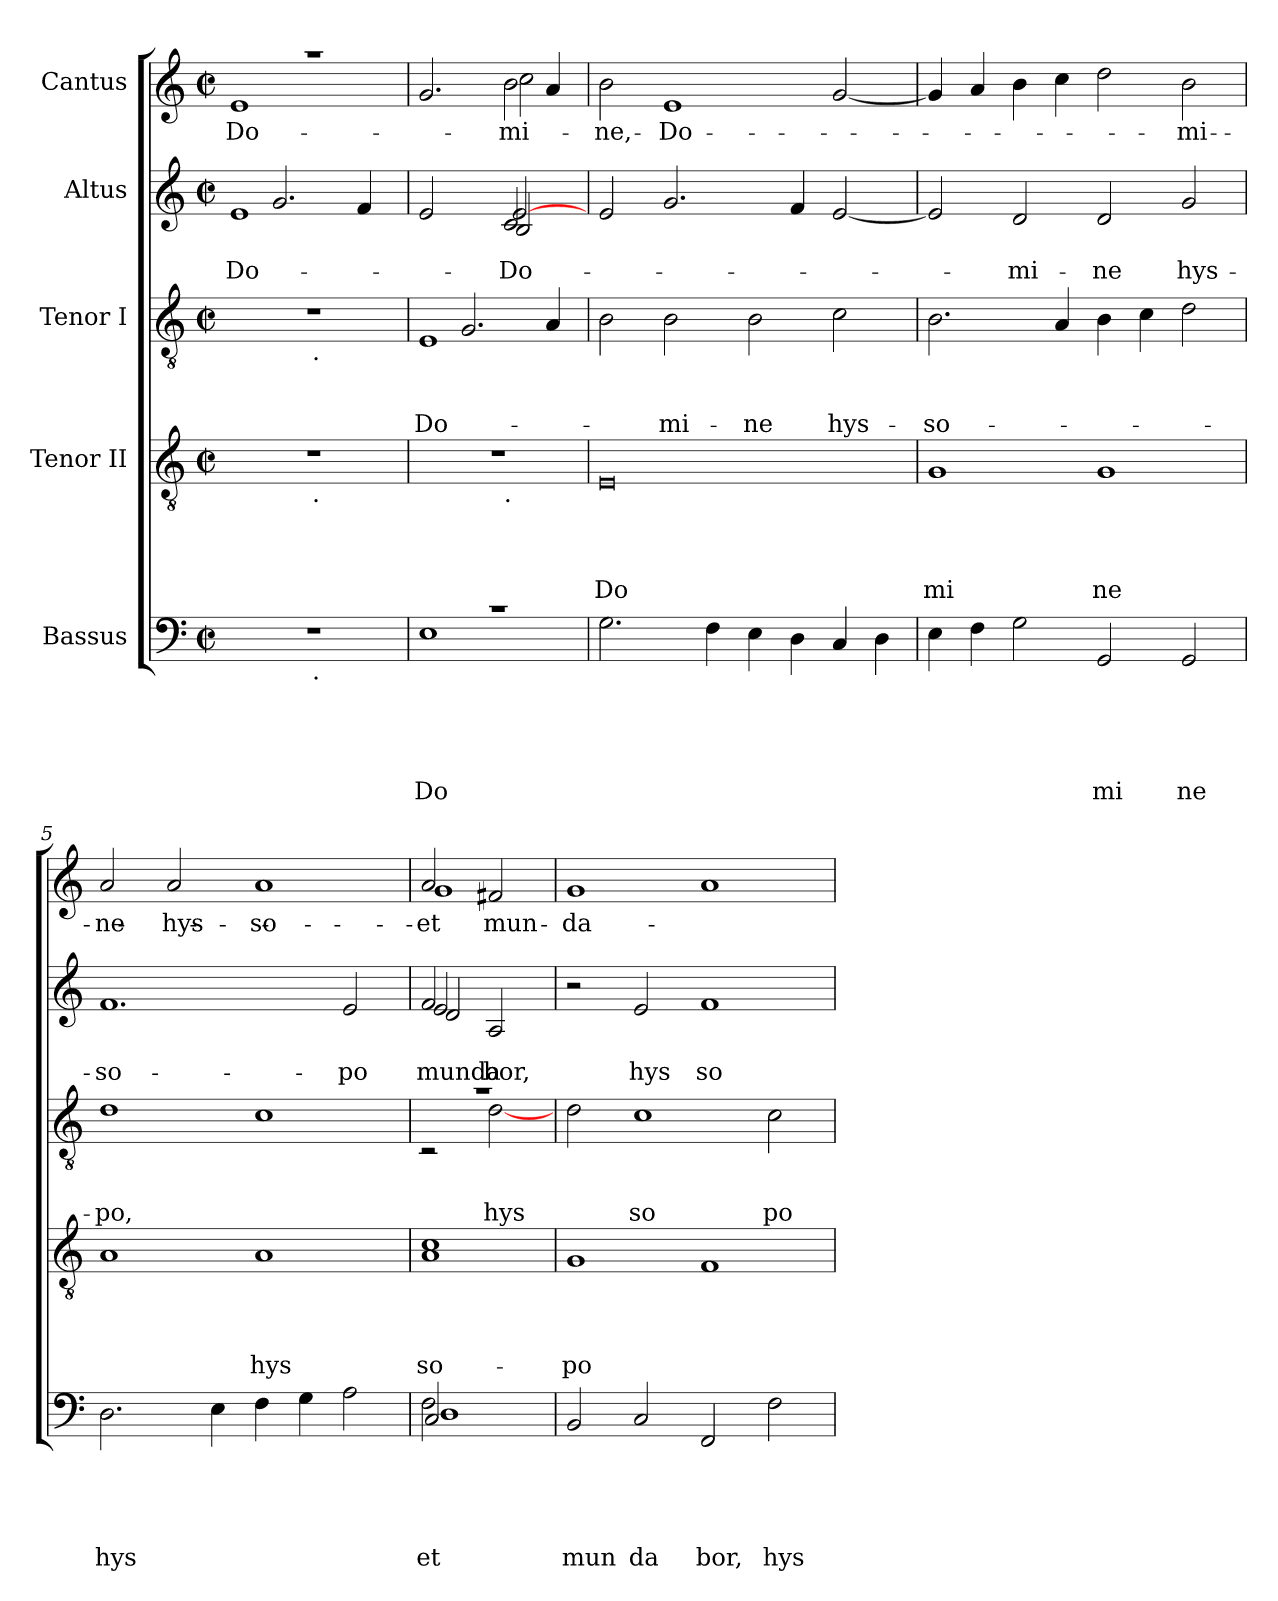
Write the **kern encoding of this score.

**kern	**text	**text	**text	**text	**text	**kern	**text	**text	**text	**text	**kern	**text	**text	**text	**kern	**text	**text	**kern	**text
*part5	*part5	*part5	*part5	*part5	*part5	*part4	*part4	*part4	*part4	*part4	*part3	*part3	*part3	*part3	*part2	*part2	*part2	*part1	*part1
*staff5	*staff5	*staff5	*staff5	*staff5	*staff5	*staff4	*staff4	*staff4	*staff4	*staff4	*staff3	*staff3	*staff3	*staff3	*staff2	*staff2	*staff2	*staff1	*staff1
*I"Bassus	*	*	*	*	*	*I"Tenor II	*	*	*	*	*I"Tenor I	*	*	*	*I"Altus	*	*	*I"Cantus	*
*clefF4	*	*	*	*	*	*clefGv2	*	*	*	*	*clefGv2	*	*	*	*clefG2	*	*	*clefG2	*
*k[]	*	*	*	*	*	*k[]	*	*	*	*	*k[]	*	*	*	*k[]	*	*	*k[]	*
*C:	*	*	*	*	*	*C:	*	*	*	*	*C:	*	*	*	*C:	*	*	*C:	*
*M2/2	*	*	*	*	*	*M2/2	*	*	*	*	*M2/2	*	*	*	*M2/2	*	*	*M2/2	*
*met(c|)	*	*	*	*	*	*met(c|)	*	*	*	*	*met(c|)	*	*	*	*met(c|)	*	*	*met(c|)	*
=1	=1	=1	=1	=1	=1	=1	=1	=1	=1	=1	=1	=1	=1	=1	=1	=1	=1	=1	=1
!	!	!	!	!	!	!	!	!	!	!	!	!	!	!	!	!	!LO:LY:b	!	!LO:LY:b
*^	*	*	*	*	*	*^	*	*	*	*	*^	*	*	*	*^	*	*	*^	*
*	*	*	*	*	*	*	*	*	*	*	*	*	*	*	*	*	*	*	*^	*	*	*	*	*
1r	4...ryy	.	.	.	.	.	1r	4...ryy	.	.	.	.	1r	4...ryy	.	.	.	1e	4ryy	2.ryy	.	Do-	1raa	1e	Do-
.	.	.	.	.	.	.	.	.	.	.	.	.	.	.	.	.	.	.	2.g/	.	.	.	.	.	.
!	!	!	!	!	!	!	!	!	!	!	!	!	!	!LO:TX:b:t=.	!	!	!	!	!	!	!	!	!	!	!
!	!	!	!	!	!	!	!	!LO:TX:b:t=.	!	!	!	!	!	!	!	!	!	!	!	!	!	!	!	!	!
!	!LO:TX:b:t=.	!	!	!	!	!	!	!	!	!	!	!	!	!	!	!	!	!	!	!	!	!	!	!	!
.	2ryy	.	.	.	.	.	.	2ryy	.	.	.	.	.	2ryy	.	.	.	.	.	.	.	.	.	.	.
.	.	.	.	.	.	.	.	.	.	.	.	.	.	.	.	.	.	.	.	4f/	.	.	.	.	.
.	32ryy	.	.	.	.	.	.	32ryy	.	.	.	.	.	32ryy	.	.	.	.	.	.	.	.	.	.	.
=2	=2	=2	=2	=2	=2	=2	=2	=2	=2	=2	=2	=2	=2	=2	=2	=2	=2	=2	=2	=2	=2	=2	=2	=2	=2
!	!	!	!	!	!	!LO:LY:b	!	!	!	!	!	!	!	!	!	!	!LO:LY:b	!	!	!	!	!	!	!	!
*	*	*	*	*	*	*	*	*	*	*	*	*	*	*^	*	*	*	*	*	*	*	*	*	*^	*
1rc	1E	.	.	.	.	Do	1r	2ryy	.	.	.	.	1E	4ryy	2.ryy	.	.	Do-	2e/	2ryy	2ryy	.	.	2.g/	2ryy	2ryy	.
.	.	.	.	.	.	.	.	.	.	.	.	.	.	2.G/	.	.	.	.	.	.	.	.	.	.	.	.	.
!	!	!	!	!	!	!	!	!LO:TX:b:t=.	!	!	!	!	!	!	!	!	!	!	!	!	!	!	!	!	!	!	!
!	!	!	!	!	!	!	!	!	!	!	!	!	!	!	!	!	!	!	!	!	!	!	!LO:LY:b	!	!	!	!
!	!	!	!	!	!	!	!	!	!	!	!	!	!	!	!	!	!	!	!	!	!	!	!LO:LY:b	!	!	!	!
!	!	!	!	!	!	!	!	!	!	!	!	!	!	!	!	!	!	!	!	!	!	!	!LO:LY:b	!	!	!	!LO:LY:b
.	.	.	.	.	.	.	.	2ryy	.	.	.	.	.	.	.	.	.	.	2c/	2B/	[<2e/	.	Do-	.	2b\	2cc\	-mi-
.	.	.	.	.	.	.	.	.	.	.	.	.	.	.	4A/	.	.	.	.	.	.	.	.	4a/	.	.	.
*	*	*	*	*	*	*	*	*	*	*	*	*	*	*	*	*	*	*	*v	*v	*v	*	*	*	*	*	*
*v	*v	*	*	*	*	*	*	*	*	*	*	*	*	*	*	*	*	*	*	*	*	*v	*v	*v	*
=3	=3	=3	=3	=3	=3	=3	=3	=3	=3	=3	=3	=3	=3	=3	=3	=3	=3	=3	=3	=3	=3	=3
!	!	!	!	!	!	!	!	!	!	!	!LO:LY:b	!	!	!	!	!	!	!	!	!	!	!LO:LY:b
*	*	*	*	*	*	*v	*v	*	*	*	*	*	*	*	*	*	*	*	*	*	*	*
*	*	*	*	*	*	*	*	*	*	*	*v	*v	*v	*	*	*	*	*	*	*	*
2.G\	.	.	.	.	.	0E	.	.	.	Do	2B\	.	.	.	2e/	.	.	2b\	-ne,
!	!	!	!	!	!	!	!	!	!	!	!	!	!	!LO:LY:b	!	!	!	!	!LO:LY:b
.	.	.	.	.	.	.	.	.	.	.	2B\	.	.	-mi-	2.g/	.	.	1e	Do-
4F\	.	.	.	.	.	.	.	.	.	.	.	.	.	.	.	.	.	.	.
!	!	!	!	!	!	!	!	!	!	!	!	!	!	!LO:LY:b	!	!	!	!	!
4E\	.	.	.	.	.	.	.	.	.	.	2B\	.	.	-ne	.	.	.	.	.
4D\	.	.	.	.	.	.	.	.	.	.	.	.	.	.	4f/	.	.	.	.
!	!	!	!	!	!	!	!	!	!	!	!	!	!	!LO:LY:b	!	!	!	!	!
4C/	.	.	.	.	.	.	.	.	.	.	2c\	.	.	hys-	[<2e/	.	.	[<2g/	.
4D\	.	.	.	.	.	.	.	.	.	.	.	.	.	.	.	.	.	.	.
=4	=4	=4	=4	=4	=4	=4	=4	=4	=4	=4	=4	=4	=4	=4	=4	=4	=4	=4	=4
!	!	!	!	!	!	!	!	!	!	!LO:LY:b	!	!	!	!LO:LY:b	!	!	!	!	!
4E\	.	.	.	.	.	1G	.	.	.	mi	2.B\	.	.	-so-	2e/]	.	.	4g/]	.
4F\	.	.	.	.	.	.	.	.	.	.	.	.	.	.	.	.	.	4a/	.
!	!	!	!	!	!	!	!	!	!	!	!	!	!	!	!	!	!LO:LY:b	!	!
2G\	.	.	.	.	.	.	.	.	.	.	.	.	.	.	2d/	.	-mi-	4b\	.
.	.	.	.	.	.	.	.	.	.	.	4A/	.	.	.	.	.	.	4cc\	.
!	!	!	!	!	!LO:LY:b	!	!	!	!	!LO:LY:b	!	!	!	!	!	!	!LO:LY:b	!	!
2GG/	.	.	.	.	mi	1G	.	.	.	ne	4B\	.	.	.	2d/	.	-ne	2dd\	.
.	.	.	.	.	.	.	.	.	.	.	4c\	.	.	.	.	.	.	.	.
!	!	!	!	!	!LO:LY:b	!	!	!	!	!	!	!	!	!	!	!	!LO:LY:b	!	!LO:LY:b
2GG/	.	.	.	.	ne	.	.	.	.	.	2d\	.	.	.	2g/	.	hys-	2b\	-mi-
=5	=5	=5	=5	=5	=5	=5	=5	=5	=5	=5	=5	=5	=5	=5	=5	=5	=5	=5	=5
!	!	!	!	!	!LO:LY:b	!	!	!	!	!	!	!	!	!LO:LY:b	!	!	!LO:LY:b	!	!LO:LY:b
2.D\	.	.	.	.	hys	1A	.	.	.	.	1d	.	.	-po,	1.f	.	-so-	2a/	-ne
!	!	!	!	!	!	!	!	!	!	!	!	!	!	!	!	!	!	!	!LO:LY:b
.	.	.	.	.	.	.	.	.	.	.	.	.	.	.	.	.	.	2a/	hys-
4E\	.	.	.	.	.	.	.	.	.	.	.	.	.	.	.	.	.	.	.
!	!	!	!	!	!	!	!	!	!	!LO:LY:b	!	!	!	!	!	!	!	!	!LO:LY:b
4F\	.	.	.	.	.	1A	.	.	.	hys	1c	.	.	.	.	.	.	1a	-so-
4G\	.	.	.	.	.	.	.	.	.	.	.	.	.	.	.	.	.	.	.
!	!	!	!	!	!	!	!	!	!	!	!	!	!	!	!	!	!LO:LY:b	!	!
2A\	.	.	.	.	.	.	.	.	.	.	.	.	.	.	2e/	.	-po	.	.
!!LO:LB:g=z
=6	=6	=6	=6	=6	=6	=6	=6	=6	=6	=6	=6	=6	=6	=6	=6	=6	=6	=6	=6
!	!	!	!	!	!LO:LY:b	!	!	!	!	!	!	!	!	!	!	!	!	!	!
*^	*	*	*	*	*	*	*	*	*	*	*	*	*	*	*	*	*	*	*
!	!	!	!	!	!	!LO:LY:b	!	!	!	!	!	!	!	!	!	!	!	!	!	!
*	*^	*	*	*	*	*	*	*	*	*	*	*	*	*	*	*	*	*	*	*
!	!	!	!	!	!	!	!LO:LY:b	!	!	!	!	!LO:LY:b	!	!	!	!	!	!	!LO:LY:b	!	!
*	*	*	*	*	*	*	*	*	*	*	*	*	*^	*	*	*	*^	*	*	*	*
!	!	!	!	!	!	!	!	!	!	!	!	!	!	!	!	!	!	!	!	!	!LO:LY:b	!	!LO:LY:b
*	*	*	*	*	*	*	*	*	*	*	*	*	*	*	*	*	*	*	*^	*	*	*^	*
!	!	!	!	!	!	!	!	!	!	!	!	!	!	!	!	!	!	!	!	!	!	!	!	!	!LO:LY:b
2F\	2C/	1D	.	.	.	.	et	1A 1c	.	.	.	so-	1ra	2rC	.	.	.	2f/	2e/	2d/	.	munda	2a/	1g	-et
!	!	!	!	!	!	!	!	!	!	!	!	!	!	!	!	!	!LO:LY:b	!	!	!	!	!LO:LY:b	!	!	!LO:LY:b
2ryy	2ryy	.	.	.	.	.	.	.	.	.	.	.	.	[>2d\	.	.	hys	2ryy	2ryy	2A/	.	bor,	2f#X/	.	mun-
*	*v	*v	*	*	*	*	*	*	*	*	*	*	*	*	*	*	*	*	*	*	*	*	*v	*v	*
=7	=7	=7	=7	=7	=7	=7	=7	=7	=7	=7	=7	=7	=7	=7	=7	=7	=7	=7	=7	=7	=7	=7	=7
!	!	!	!	!	!	!LO:LY:b	!	!	!	!	!LO:LY:b	!	!	!	!	!	!	!	!	!	!	!	!LO:LY:b
*	*	*	*	*	*	*	*	*	*	*	*	*v	*v	*	*	*	*	*	*	*	*	*	*
*v	*v	*	*	*	*	*	*	*	*	*	*	*	*	*	*	*v	*v	*v	*	*	*	*
2BB/	.	.	.	.	mun	1G	.	.	.	-po	2d\	.	.	.	2r	.	.	1g	da-
!	!	!	!	!	!LO:LY:b	!	!	!	!	!	!	!	!	!LO:LY:b	!	!	!LO:LY:b	!	!
2C/	.	.	.	.	da	.	.	.	.	.	1c	.	.	so	2e/	.	hys	.	.
!	!	!	!	!	!LO:LY:b	!	!	!	!	!	!	!	!	!	!	!	!LO:LY:b	!	!
2FF/	.	.	.	.	bor,	1F	.	.	.	.	.	.	.	.	1f	.	so	1a	.
!	!	!	!	!	!LO:LY:b	!	!	!	!	!	!	!	!	!LO:LY:b	!	!	!	!	!
2F\	.	.	.	.	hys	.	.	.	.	.	2c\	.	.	po	.	.	.	.	.
=	=	=	=	=	=	=	=	=	=	=	=	=	=	=	=	=	=	=	=
*-	*-	*-	*-	*-	*-	*-	*-	*-	*-	*-	*-	*-	*-	*-	*-	*-	*-	*-	*-
